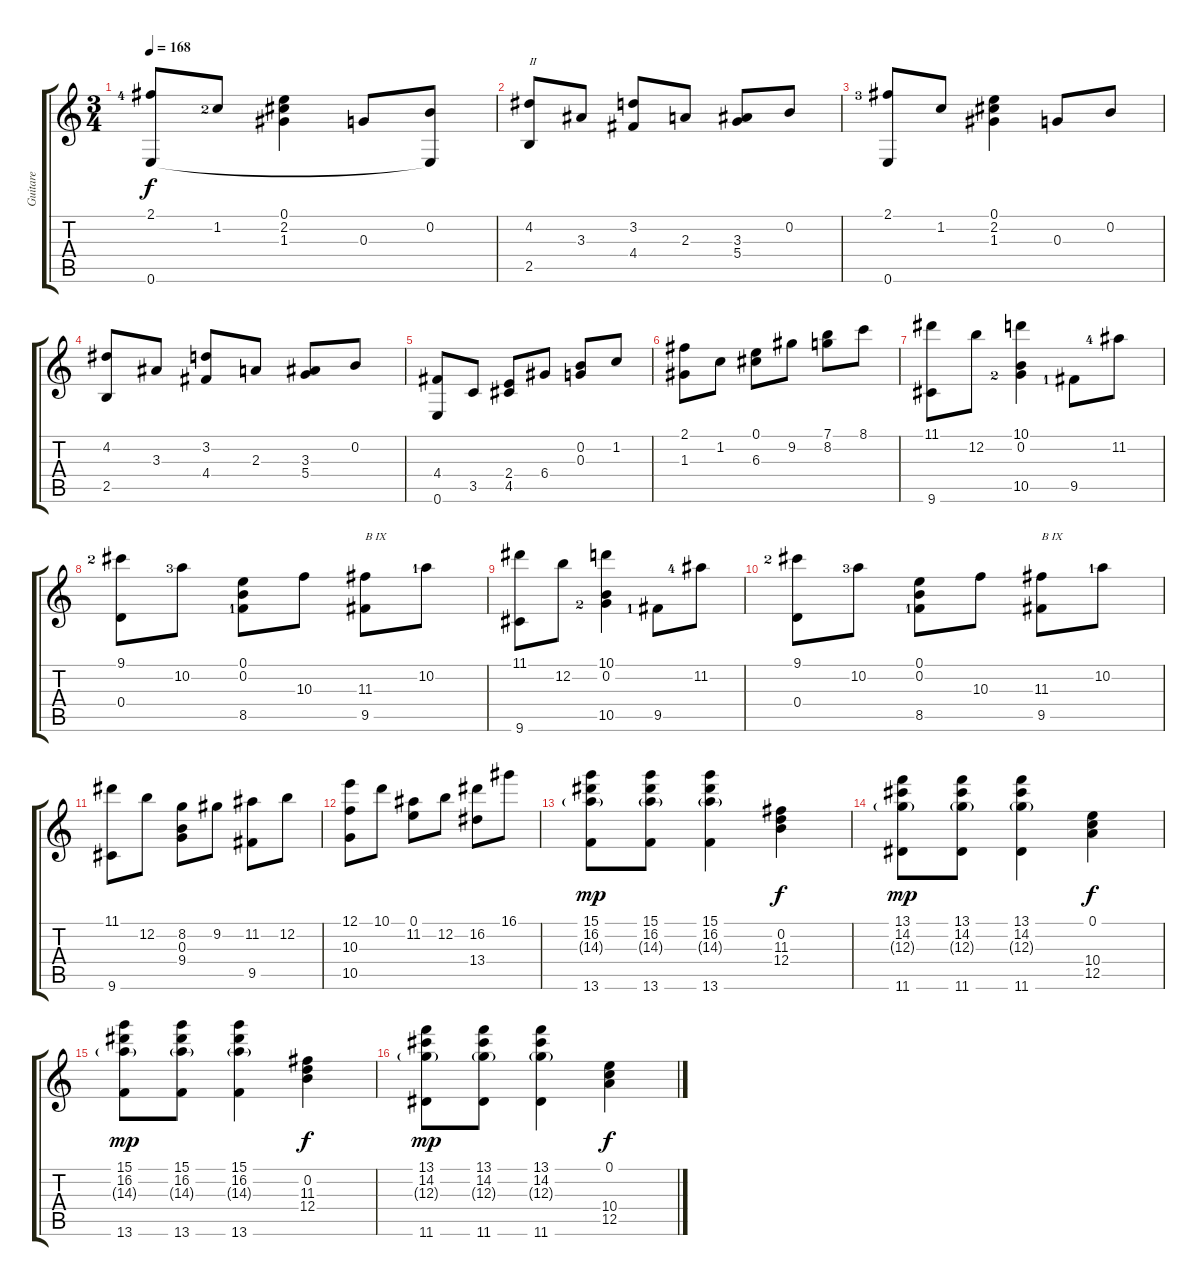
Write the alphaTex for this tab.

\track ("Guitare" "Guitare") {instrument acousticguitarnylon}
\staff {score tabs}
\tuning (E4 B3 G3 D3 A2 E2) {hide}
\ts (3 4)
\tempo 168
\clef g2
\ks c
(2.1{lf 5} 0.6).8{dy f} 1.2{lf 3}.8 (0.1 2.2 1.3).4 0.3.8 (0.2 0.6{t}).8 |
(4.2 2.5).8{txt "II"} 3.3.8 (3.2 4.4).8 2.3.8 (3.3 5.4).8 0.2.8 |
(2.1{lf 4} 0.6).8 1.2.8 (0.1 2.2 1.3).4 0.3.8 0.2.8 |
(4.2 2.5).8 3.3.8 (3.2 4.4).8 2.3.8 (3.3 5.4).8 0.2.8 |
(4.4 0.6).8 3.5.8 (2.4 4.5).8 6.4.8 (0.2 0.3).8 1.2.8 |
(2.1 1.3).8 1.2.8 (0.1 6.3).8 9.2.8 (7.1 8.2).8 8.1.8 |
(11.1 9.6).8 12.2.8 (10.1 0.2 10.5{lf 3}).4 9.5{lf 2}.8 11.2{lf 5}.8 |
(9.1{lf 3} 0.4).8 10.2{lf 4}.8 (0.1 0.2 8.5{lf 2}).8 10.3.8 (11.3 9.5).8{txt "B IX"} 10.2{lf 2}.8 |
(11.1 9.6).8 12.2.8 (10.1 0.2 10.5{lf 3}).4 9.5{lf 2}.8 11.2{lf 5}.8 |
(9.1{lf 3} 0.4).8 10.2{lf 4}.8 (0.1 0.2 8.5{lf 2}).8 10.3.8 (11.3 9.5).8{txt "B IX"} 10.2{lf 2}.8 |
(11.1 9.6).8 12.2.8 (8.2 0.3 9.4).8 9.2.8 (11.2 9.5).8 12.2.8 |
(12.1 10.3 10.5).8 10.1.8 (0.1 11.2).8 12.2.8 (16.2 13.4).8 16.1.8 |
(15.1 16.2 14.3{g} 13.6).8{dy mp} (15.1 16.2 14.3{g} 13.6).8 (15.1 16.2 14.3{g} 13.6).4 (0.2 11.3 12.4).4{dy f} |
(13.1 14.2 12.3{g} 11.6).8{dy mp} (13.1 14.2 12.3{g} 11.6).8 (13.1 14.2 12.3{g} 11.6).4 (0.1 10.4 12.5).4{dy f} |
(15.1 16.2 14.3{g} 13.6).8{dy mp} (15.1 16.2 14.3{g} 13.6).8 (15.1 16.2 14.3{g} 13.6).4 (0.2 11.3 12.4).4{dy f} |
(13.1 14.2 12.3{g} 11.6).8{dy mp} (13.1 14.2 12.3{g} 11.6).8 (13.1 14.2 12.3{g} 11.6).4 (0.1 10.4 12.5).4{dy f}
